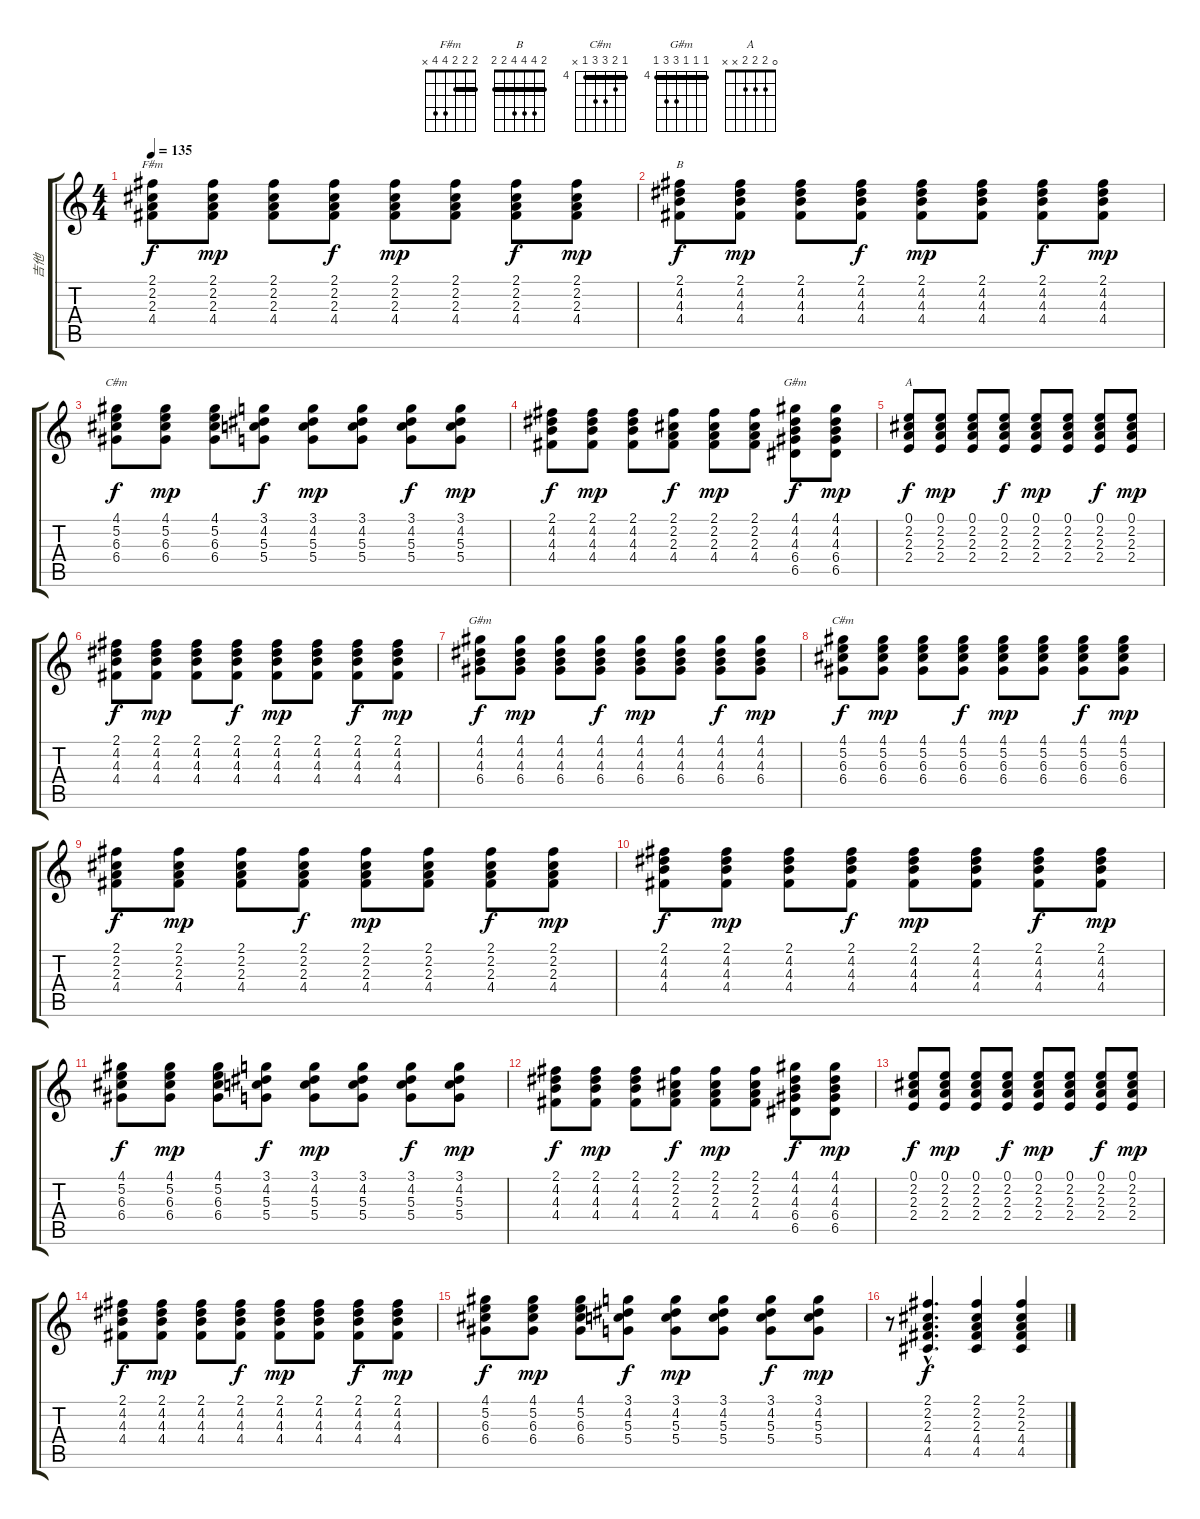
\track ("吉他" "吉他") {instrument acousticguitarsteel}
\staff {score tabs}
\tuning (E4 B3 G3 D3 A2 E2) {hide}
\chord ("F#m" 2 2 2 4 4 x) {barre 2}
\chord ("B" 2 4 4 4 2 2) {barre 2}
\chord ("C#m" 4 5 6 6 4 4) {firstfret 4 barre 4}
\chord ("G#m" 4 4 4 6 6 x) {firstfret 4 barre 4}
\chord ("A" 0 2 2 2 x x)
\chord ("G#m" 4 4 4 6 6 4) {firstfret 4 barre 4}
\chord ("C#m" 4 5 6 6 4 x) {firstfret 4 barre 4}
\ts (4 4)
\tempo 135
\clef g2
\ks c
(2.1 2.2 2.3 4.4).8{ch "F#m" dy f} (2.1 2.2 2.3 4.4).8{dy mp} (2.1 2.2 2.3 4.4).8 (2.1 2.2 2.3 4.4).8{dy f} (2.1 2.2 2.3 4.4).8{dy mp} (2.1 2.2 2.3 4.4).8 (2.1 2.2 2.3 4.4).8{dy f} (2.1 2.2 2.3 4.4).8{dy mp} |
(2.1 4.2 4.3 4.4).8{ch "B" dy f} (2.1 4.2 4.3 4.4).8{dy mp} (2.1 4.2 4.3 4.4).8 (2.1 4.2 4.3 4.4).8{dy f} (2.1 4.2 4.3 4.4).8{dy mp} (2.1 4.2 4.3 4.4).8 (2.1 4.2 4.3 4.4).8{dy f} (2.1 4.2 4.3 4.4).8{dy mp} |
(4.1 5.2 6.3 6.4).8{ch "C#m" dy f} (4.1 5.2 6.3 6.4).8{dy mp} (4.1 5.2 6.3 6.4).8 (3.1 4.2 5.3 5.4).8{dy f} (3.1 4.2 5.3 5.4).8{dy mp} (3.1 4.2 5.3 5.4).8 (3.1 4.2 5.3 5.4).8{dy f} (3.1 4.2 5.3 5.4).8{dy mp} |
(2.1 4.2 4.3 4.4).8{dy f} (2.1 4.2 4.3 4.4).8{dy mp} (2.1 4.2 4.3 4.4).8 (2.1 2.2 2.3 4.4).8{dy f} (2.1 2.2 2.3 4.4).8{dy mp} (2.1 2.2 2.3 4.4).8 (4.1 4.2 4.3 6.4 6.5).8{ch "G#m" dy f} (4.1 4.2 4.3 6.4 6.5).8{dy mp} |
(0.1 2.2 2.3 2.4).8{ch "A" dy f} (0.1 2.2 2.3 2.4).8{dy mp} (0.1 2.2 2.3 2.4).8 (0.1 2.2 2.3 2.4).8{dy f} (0.1 2.2 2.3 2.4).8{dy mp} (0.1 2.2 2.3 2.4).8 (0.1 2.2 2.3 2.4).8{dy f} (0.1 2.2 2.3 2.4).8{dy mp} |
(2.1 4.2 4.3 4.4).8{dy f} (2.1 4.2 4.3 4.4).8{dy mp} (2.1 4.2 4.3 4.4).8 (2.1 4.2 4.3 4.4).8{dy f} (2.1 4.2 4.3 4.4).8{dy mp} (2.1 4.2 4.3 4.4).8 (2.1 4.2 4.3 4.4).8{dy f} (2.1 4.2 4.3 4.4).8{dy mp} |
(4.1 4.2 4.3 6.4).8{ch "G#m" dy f} (4.1 4.2 4.3 6.4).8{dy mp} (4.1 4.2 4.3 6.4).8 (4.1 4.2 4.3 6.4).8{dy f} (4.1 4.2 4.3 6.4).8{dy mp} (4.1 4.2 4.3 6.4).8 (4.1 4.2 4.3 6.4).8{dy f} (4.1 4.2 4.3 6.4).8{dy mp} |
(4.1 5.2 6.3 6.4).8{ch "C#m" dy f} (4.1 5.2 6.3 6.4).8{dy mp} (4.1 5.2 6.3 6.4).8 (4.1 5.2 6.3 6.4).8{dy f} (4.1 5.2 6.3 6.4).8{dy mp} (4.1 5.2 6.3 6.4).8 (4.1 5.2 6.3 6.4).8{dy f} (4.1 5.2 6.3 6.4).8{dy mp} |
(2.1 2.2 2.3 4.4).8{dy f} (2.1 2.2 2.3 4.4).8{dy mp} (2.1 2.2 2.3 4.4).8 (2.1 2.2 2.3 4.4).8{dy f} (2.1 2.2 2.3 4.4).8{dy mp} (2.1 2.2 2.3 4.4).8 (2.1 2.2 2.3 4.4).8{dy f} (2.1 2.2 2.3 4.4).8{dy mp} |
(2.1 4.2 4.3 4.4).8{dy f} (2.1 4.2 4.3 4.4).8{dy mp} (2.1 4.2 4.3 4.4).8 (2.1 4.2 4.3 4.4).8{dy f} (2.1 4.2 4.3 4.4).8{dy mp} (2.1 4.2 4.3 4.4).8 (2.1 4.2 4.3 4.4).8{dy f} (2.1 4.2 4.3 4.4).8{dy mp} |
(4.1 5.2 6.3 6.4).8{dy f} (4.1 5.2 6.3 6.4).8{dy mp} (4.1 5.2 6.3 6.4).8 (3.1 4.2 5.3 5.4).8{dy f} (3.1 4.2 5.3 5.4).8{dy mp} (3.1 4.2 5.3 5.4).8 (3.1 4.2 5.3 5.4).8{dy f} (3.1 4.2 5.3 5.4).8{dy mp} |
(2.1 4.2 4.3 4.4).8{dy f} (2.1 4.2 4.3 4.4).8{dy mp} (2.1 4.2 4.3 4.4).8 (2.1 2.2 2.3 4.4).8{dy f} (2.1 2.2 2.3 4.4).8{dy mp} (2.1 2.2 2.3 4.4).8 (4.1 4.2 4.3 6.4 6.5).8{dy f} (4.1 4.2 4.3 6.4 6.5).8{dy mp} |
(0.1 2.2 2.3 2.4).8{dy f} (0.1 2.2 2.3 2.4).8{dy mp} (0.1 2.2 2.3 2.4).8 (0.1 2.2 2.3 2.4).8{dy f} (0.1 2.2 2.3 2.4).8{dy mp} (0.1 2.2 2.3 2.4).8 (0.1 2.2 2.3 2.4).8{dy f} (0.1 2.2 2.3 2.4).8{dy mp} |
(2.1 4.2 4.3 4.4).8{dy f} (2.1 4.2 4.3 4.4).8{dy mp} (2.1 4.2 4.3 4.4).8 (2.1 4.2 4.3 4.4).8{dy f} (2.1 4.2 4.3 4.4).8{dy mp} (2.1 4.2 4.3 4.4).8 (2.1 4.2 4.3 4.4).8{dy f} (2.1 4.2 4.3 4.4).8{dy mp} |
(4.1 5.2 6.3 6.4).8{dy f} (4.1 5.2 6.3 6.4).8{dy mp} (4.1 5.2 6.3 6.4).8 (3.1 4.2 5.3 5.4).8{dy f} (3.1 4.2 5.3 5.4).8{dy mp} (3.1 4.2 5.3 5.4).8 (3.1 4.2 5.3 5.4).8{dy f} (3.1 4.2 5.3 5.4).8{dy mp} |
r.8 (2.1{hac} 2.2{hac} 2.3{hac} 4.4{hac} 4.5{hac}).4{d dy f} (2.1 2.2 2.3 4.4 4.5).4 (2.1 2.2 2.3 4.4 4.5).4
